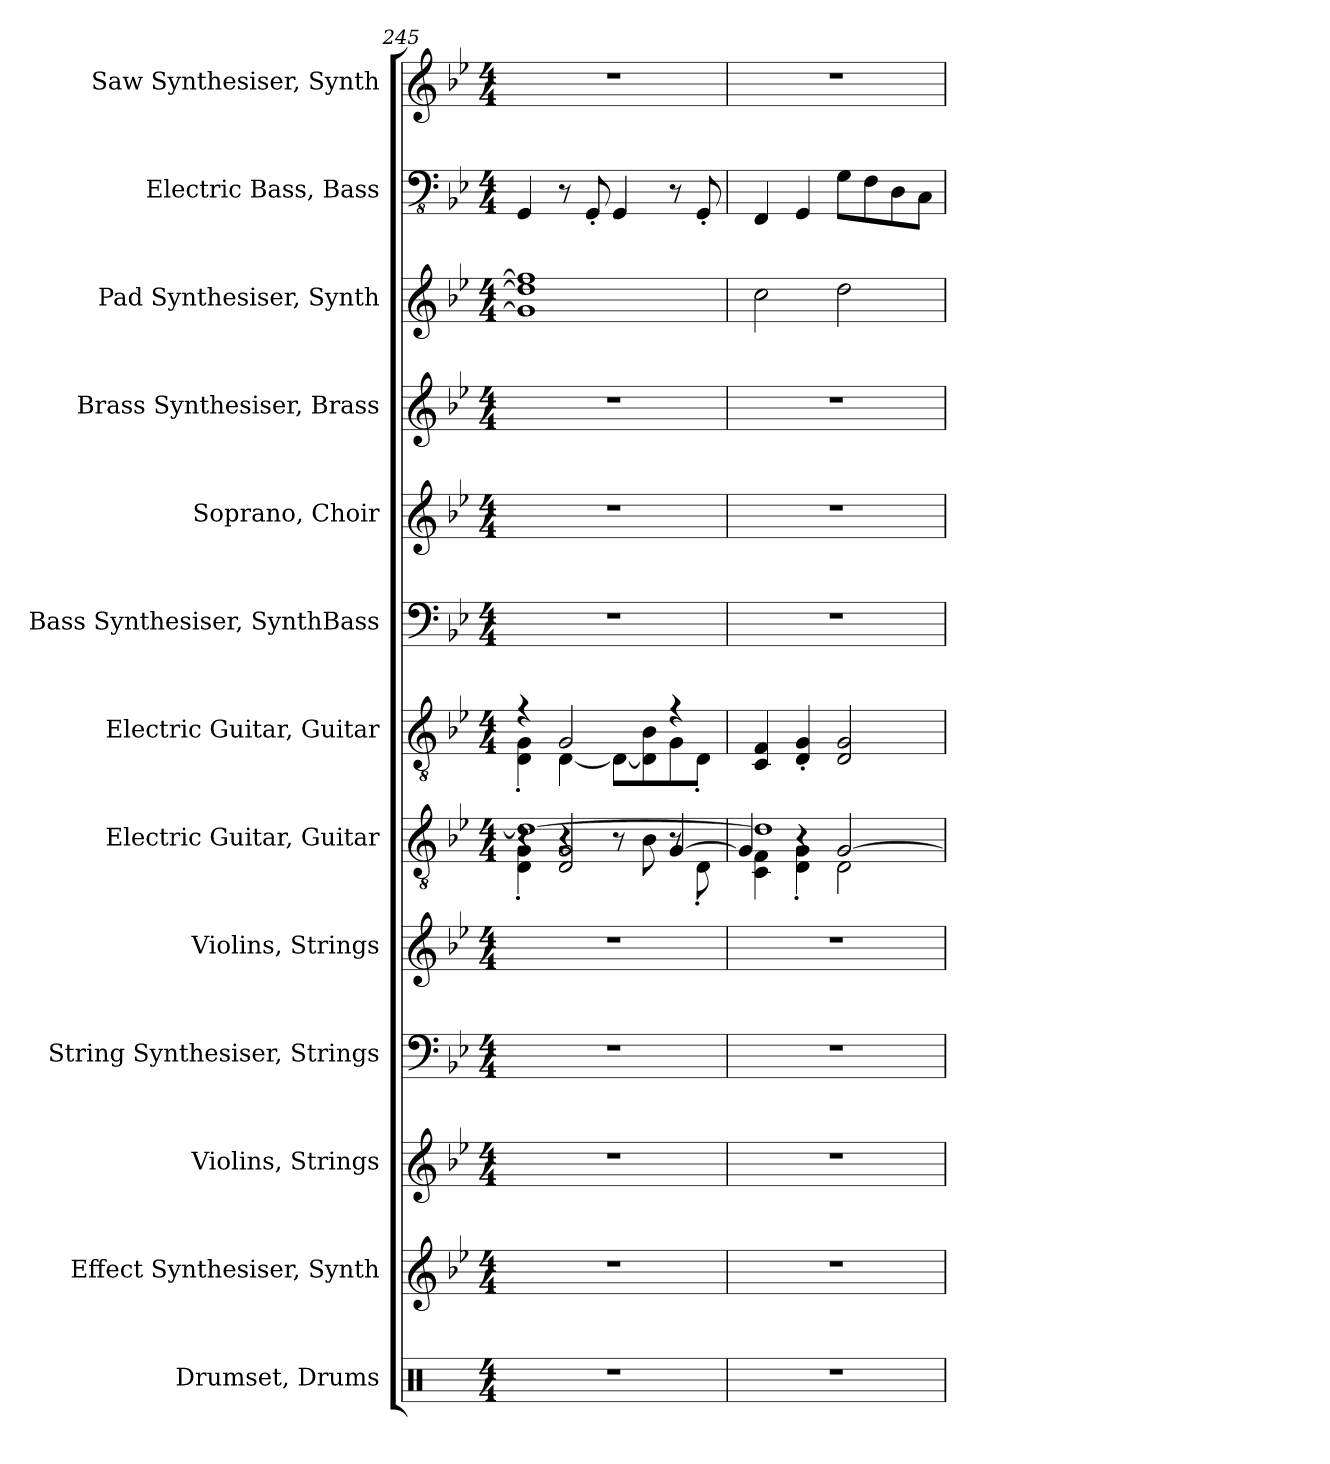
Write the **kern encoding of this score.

**kern	**kern	**kern	**kern	**kern	**kern	**kern	**kern	**kern	**kern	**kern	**kern	**kern
*part13	*part12	*part11	*part10	*part9	*part8	*part7	*part6	*part5	*part4	*part3	*part2	*part1
*staff13	*staff12	*staff11	*staff10	*staff9	*staff8	*staff7	*staff6	*staff5	*staff4	*staff3	*staff2	*staff1
*I"Drumset, Drums	*I"Effect Synthesiser, Synth	*I"Violins, Strings	*I"String Synthesiser, Strings	*I"Violins, Strings	*I"Electric Guitar, Guitar	*I"Electric Guitar, Guitar	*I"Bass Synthesiser, SynthBass	*I"Soprano, Choir	*I"Brass Synthesiser, Brass	*I"Pad Synthesiser, Synth	*I"Electric Bass, Bass	*I"Saw Synthesiser, Synth
*I'Drs.	*I'Synth.	*I'Vlns.	*I'Synth.	*I'Vlns.	*I'El. Guit.	*I'El. Guit.	*I'Synth.	*I'S.	*I'Synth.	*I'Synth.	*I'El. B.	*I'Synth.
*clefX	*clefG2	*clefG2	*clefF4	*clefG2	*clefGv2	*clefGv2	*clefF4	*clefG2	*clefG2	*clefG2	*clefFv4	*clefG2
*k[]	*k[b-e-]	*k[b-e-]	*k[b-e-]	*k[b-e-]	*k[b-e-]	*k[b-e-]	*k[b-e-]	*k[b-e-]	*k[b-e-]	*k[b-e-]	*k[b-e-]	*k[b-e-]
*M4/4	*M4/4	*M4/4	*M4/4	*M4/4	*M4/4	*M4/4	*M4/4	*M4/4	*M4/4	*M4/4	*M4/4	*M4/4
=245	=245	=245	=245	=245	=245	=245	=245	=245	=245	=245	=245	=245
*	*	*	*	*	*^	*^	*	*	*	*	*	*
*	*	*	*	*	*	*^	*	*	*	*	*	*	*	*
1r	1r	1r	1r	1r	1d_	4D\' 4G\'	4r	4r	4D\' 4G\'	1r	1r	1r	1g] 1dd] 1ff]	4GGG/	1r
.	.	.	.	.	.	4r	2D/ 2G/	2G/	[4D\	.	.	.	.	8r	.
.	.	.	.	.	.	.	.	.	.	.	.	.	.	8GGG'/	.
.	.	.	.	.	.	8r	.	.	8D\L_	.	.	.	.	4GGG/	.
.	.	.	.	.	.	8B-\	.	.	8D\] 8B-\	.	.	.	.	.	.
.	.	.	.	.	.	8r	[4G/	4r	8G\	.	.	.	.	8r	.
.	.	.	.	.	.	8D'\	.	.	8D'\J	.	.	.	.	8GGG'/	.
*	*	*	*	*	*	*	*	*v	*v	*	*	*	*	*	*
=246	=246	=246	=246	=246	=246	=246	=246	=246	=246	=246	=246	=246	=246	=246
1r	1r	1r	1r	1r	1d]	4C\ 4F\	4G/]	4C/ 4F/	1r	1r	1r	2cc\	4FFF/	1r
.	.	.	.	.	.	4D\' 4G\'	4r	4D/' 4G/'	.	.	.	.	4GGG/	.
.	.	.	.	.	.	2D\	[2G/	2D/ 2G/	.	.	.	2dd\	8GG\L	.
.	.	.	.	.	.	.	.	.	.	.	.	.	8FF\	.
.	.	.	.	.	.	.	.	.	.	.	.	.	8DD\	.
.	.	.	.	.	.	.	.	.	.	.	.	.	8CC\J	.
*	*	*	*	*	*v	*v	*v	*	*	*	*	*	*	*
=	=	=	=	=	=	=	=	=	=	=	=	=
*-	*-	*-	*-	*-	*-	*-	*-	*-	*-	*-	*-	*-
